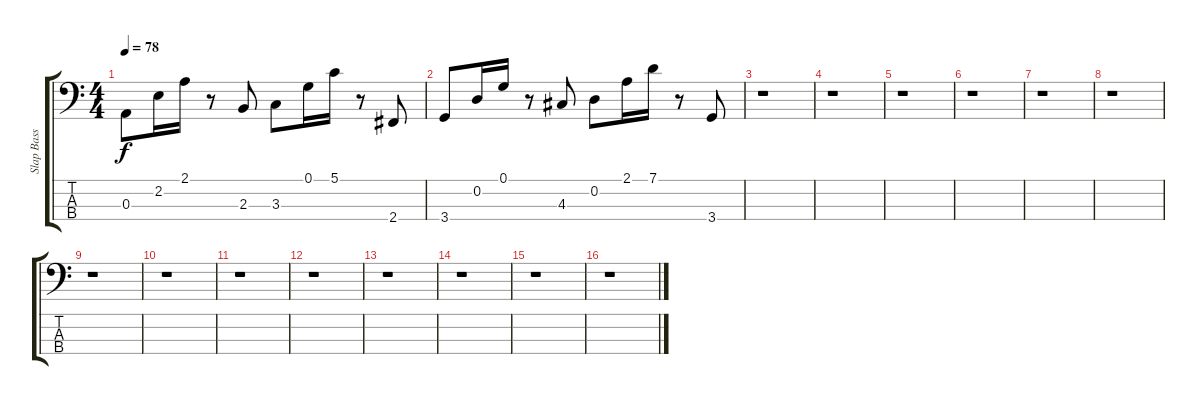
\track ("Slap Bass" "Slap Bass") {instrument slapbass1}
\staff {score tabs}
\tuning (G2 D2 A1 E1) {hide}
\ts (4 4)
\tempo 78
\clef f4
\ks c
0.3.8{dy f} 2.2.16 2.1.16 r.8 2.3.8 3.3.8 0.1.16 5.1.16 r.8 2.4.8 |
3.4.8 0.2.16 0.1.16 r.8 4.3.8 0.2.8 2.1.16 7.1.16 r.8 3.4.8 |
r.1 |
r.1 |
r.1 |
r.1 |
r.1 |
r.1 |
r.1 |
r.1 |
r.1 |
r.1 |
r.1 |
r.1 |
r.1 |
r.1
